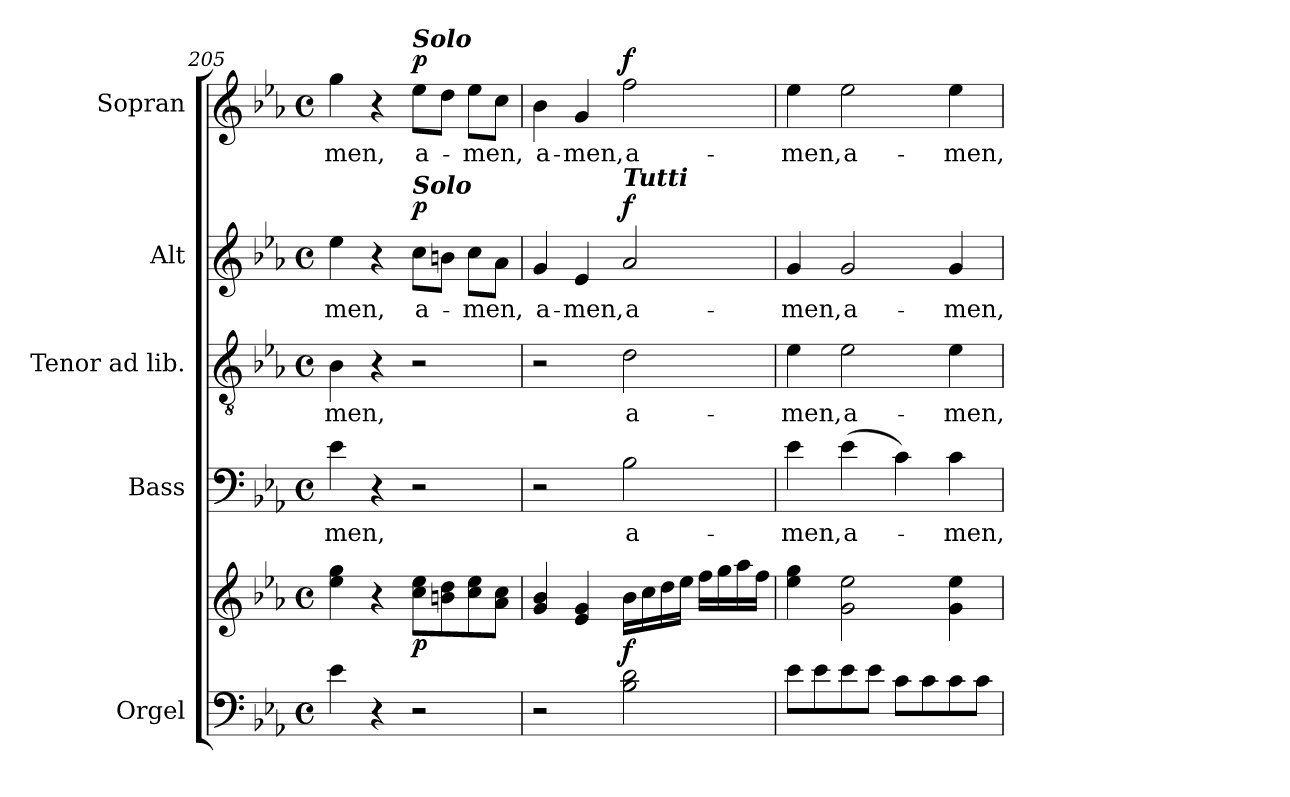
**kern	**kern	**dynam	**kern	**text	**kern	**text	**kern	**text	**dynam	**kern	**text	**dynam
*part5	*part5	*part5	*part4	*part4	*part3	*part3	*part2	*part2	*part2	*part1	*part1	*part1
*staff6	*staff5	*staff5/6	*staff4	*staff4	*staff3	*staff3	*staff2	*staff2	*staff2	*staff1	*staff1	*staff1
*I"Orgel	*	*	*I"Bass	*	*I"Tenor ad lib.	*	*I"Alt	*	*	*I"Sopran	*	*
*	*	*	*I'B.	*	*I'T.	*	*I'A.	*	*	*I'S.	*	*
*clefF4	*clefG2	*	*clefF4	*	*clefGv2	*	*clefG2	*	*	*clefG2	*	*
*k[b-e-a-]	*k[b-e-a-]	*	*k[b-e-a-]	*	*k[b-e-a-]	*	*k[b-e-a-]	*	*	*k[b-e-a-]	*	*
*E-:	*E-:	*	*E-:	*	*E-:	*	*E-:	*	*	*E-:	*	*
*M4/4	*M4/4	*	*M4/4	*	*M4/4	*	*M4/4	*	*	*M4/4	*	*
*met(c)	*met(c)	*	*met(c)	*	*met(c)	*	*met(c)	*	*	*met(c)	*	*
=205	=205	=205	=205	=205	=205	=205	=205	=205	=205	=205	=205	=205
!	!	!	!	!LO:LY:b	!	!LO:LY:b	!	!LO:LY:b	!	!	!LO:LY:b	!
4e-\	4ee-\ 4gg\	.	4e-\	-men,	4B-\	-men,	4ee-\	-men,	.	4gg\	-men,	.
4r	4r	.	4r	.	4r	.	4r	.	.	4r	.	.
!	!	!	!	!	!	!	!	!	!	!LO:TX:a:Bi:t=Solo	!	!
!	!	!	!	!	!	!	!LO:TX:a:Bi:t=Solo	!	!	!	!	!
!	!	!LO:DY:b	!	!	!	!	!	!LO:LY:b	!LO:DY:a	!	!LO:LY:b	!LO:DY:a
2r	8cc\ 8ee-\L	p	2r	.	2r	.	8cc\L	a-	p	8ee-\L	a-	p
.	8bn\ 8dd\	.	.	.	.	.	8bn\J	.	.	8dd\J	.	.
!	!	!	!	!	!	!	!	!LO:LY:b	!	!	!LO:LY:b	!
.	8cc\ 8ee-\	.	.	.	.	.	8cc\L	-men,	.	8ee-\L	-men,	.
.	8a-\ 8cc\J	.	.	.	.	.	8a-\J	.	.	8cc\J	.	.
!!LO:PB:g=z
=206	=206	=206	=206	=206	=206	=206	=206	=206	=206	=206	=206	=206
!	!	!	!	!	!	!	!	!LO:LY:b	!	!	!LO:LY:b	!
2r	4g/ 4b-/	.	2r	.	2r	.	4g/	a-	.	4b-\	a-	.
!	!	!	!	!	!	!	!	!LO:LY:b	!	!	!LO:LY:b	!
.	4e-/ 4g/	.	.	.	.	.	4e-/	-men,	.	4g/	-men,	.
!	!	!	!	!	!	!	!LO:TX:a:Bi:t=Tutti	!	!	!	!	!
!	!	!LO:DY:b	!	!LO:LY:b	!	!LO:LY:b	!	!LO:LY:b	!LO:DY:a	!	!LO:LY:b	!LO:DY:a
2B-\ 2d\	16b-\LL	f	2B-\	a-	2d\	a-	2a-/	a-	f	2ff\	a-	f
.	16cc\	.	.	.	.	.	.	.	.	.	.	.
.	16dd\	.	.	.	.	.	.	.	.	.	.	.
.	16ee-\JJ	.	.	.	.	.	.	.	.	.	.	.
.	16ff\LL	.	.	.	.	.	.	.	.	.	.	.
.	16gg\	.	.	.	.	.	.	.	.	.	.	.
.	16aa-\	.	.	.	.	.	.	.	.	.	.	.
.	16ff\JJ	.	.	.	.	.	.	.	.	.	.	.
=207	=207	=207	=207	=207	=207	=207	=207	=207	=207	=207	=207	=207
!	!	!	!	!LO:LY:b	!	!LO:LY:b	!	!LO:LY:b	!	!	!LO:LY:b	!
8e-\L	4ee-\ 4gg\	.	4e-\	-men,	4e-\	-men,	4g/	-men,	.	4ee-\	-men,	.
8e-\	.	.	.	.	.	.	.	.	.	.	.	.
!	!	!	!	!LO:LY:b	!	!LO:LY:b	!	!LO:LY:b	!	!	!LO:LY:b	!
8e-\	2g\ 2ee-\	.	(>4e-\	a-	2e-\	a-	2g/	a-	.	2ee-\	a-	.
8e-\J	.	.	.	.	.	.	.	.	.	.	.	.
8c\L	.	.	4c\)	.	.	.	.	.	.	.	.	.
8c\	.	.	.	.	.	.	.	.	.	.	.	.
!	!	!	!	!LO:LY:b	!	!LO:LY:b	!	!LO:LY:b	!	!	!LO:LY:b	!
8c\	4g\ 4ee-\	.	4c\	-men,	4e-\	-men,	4g/	-men,	.	4ee-\	-men,	.
8c\J	.	.	.	.	.	.	.	.	.	.	.	.
=	=	=	=	=	=	=	=	=	=	=	=	=
*-	*-	*-	*-	*-	*-	*-	*-	*-	*-	*-	*-	*-
